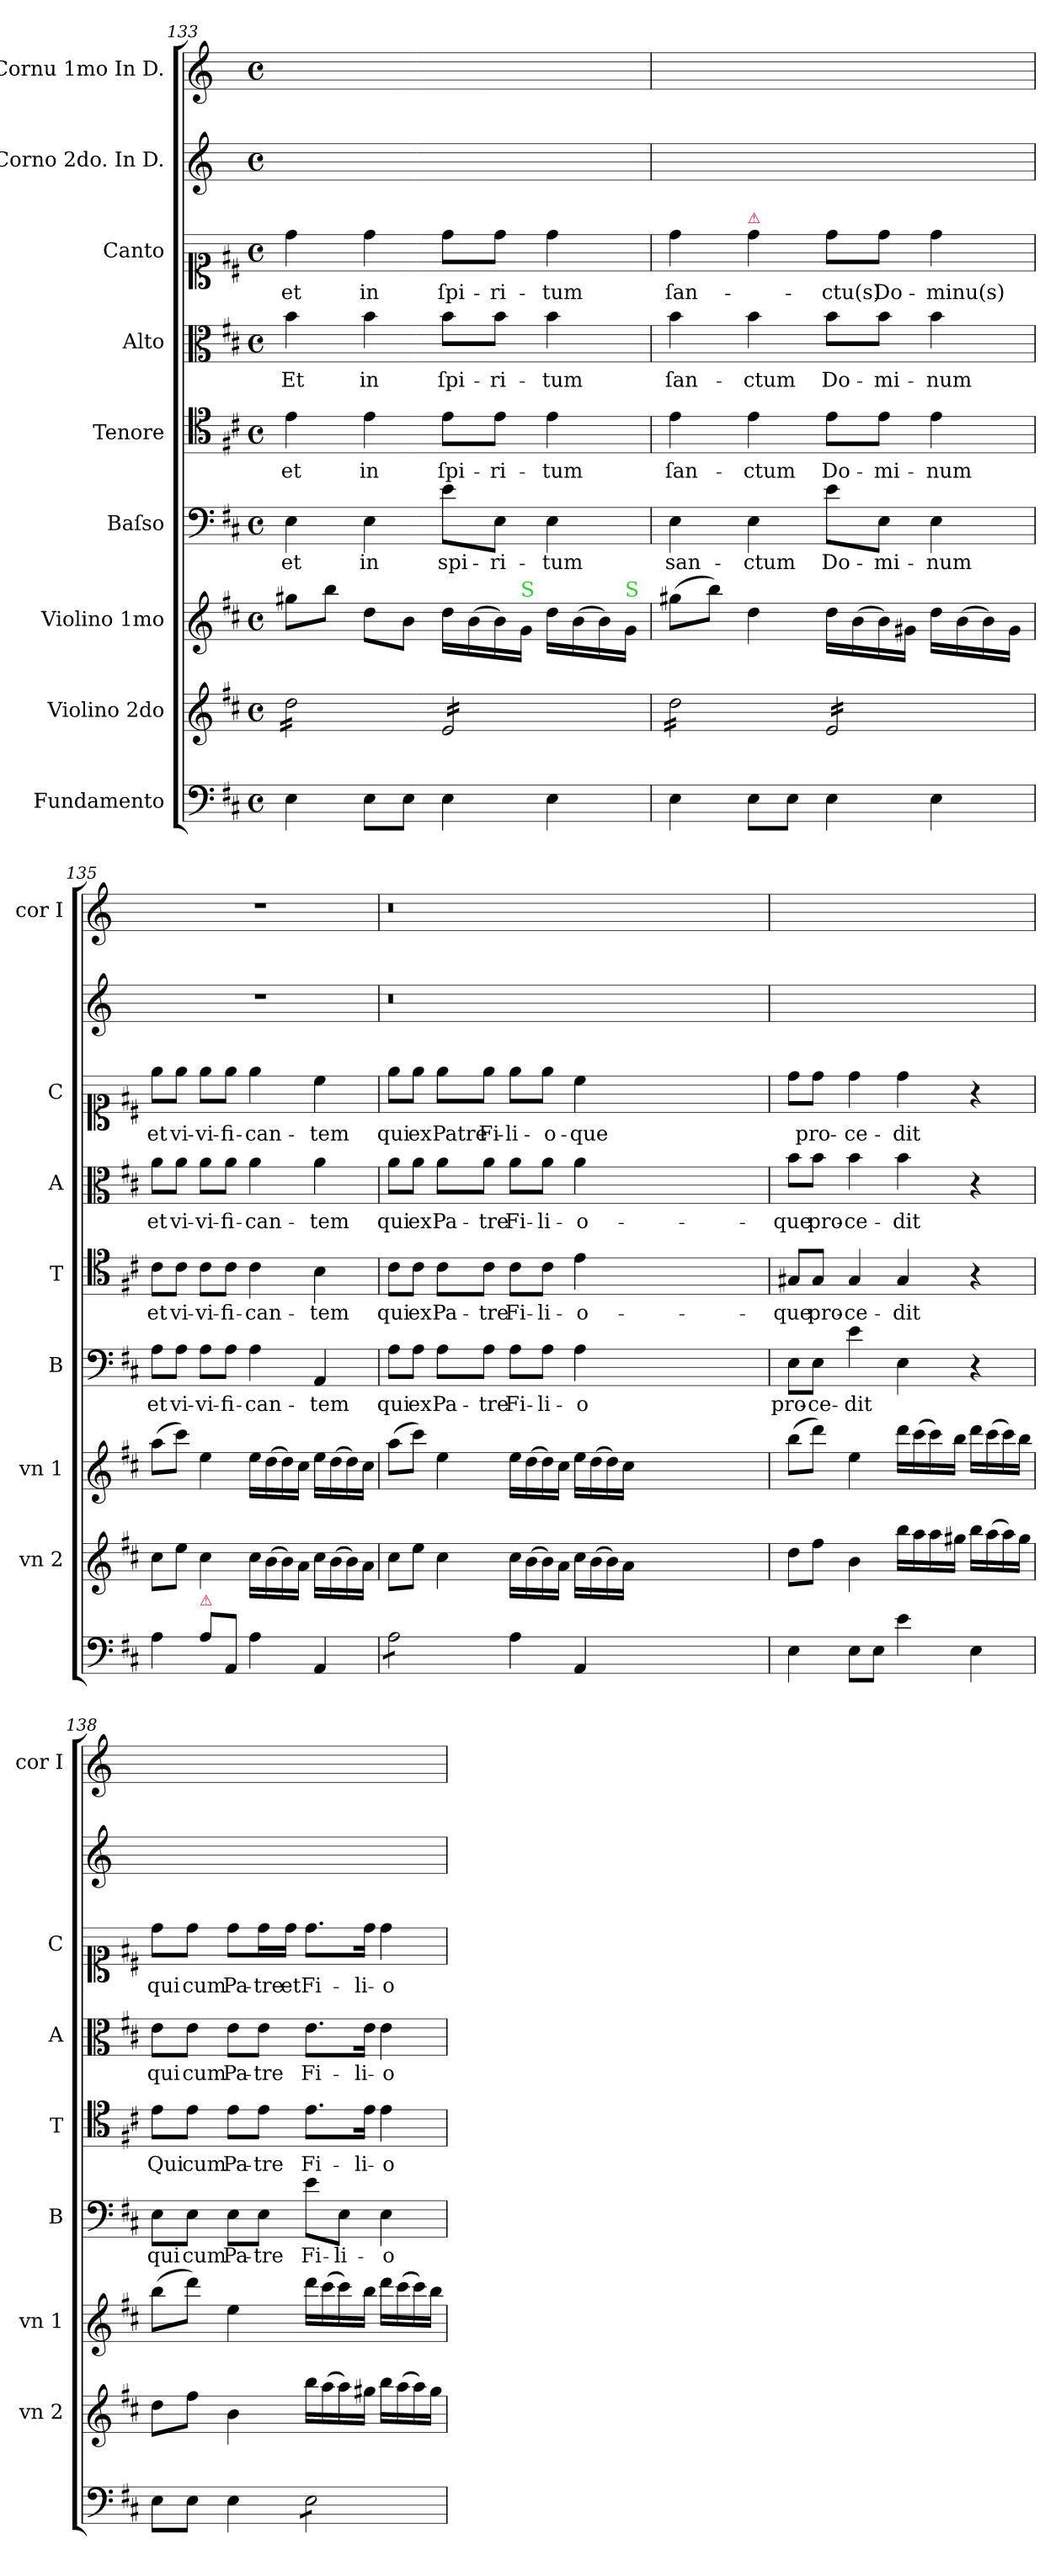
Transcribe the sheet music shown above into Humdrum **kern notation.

**kern	**kern	**kern	**kern	**text	**kern	**text	**kern	**text	**kern	**text	**kern	**kern
*part9	*part8	*part7	*part6	*part6	*part5	*part5	*part4	*part4	*part3	*part3	*part2	*part1
*staff9	*staff8	*staff7	*staff6	*staff6	*staff5	*staff5	*staff4	*staff4	*staff3	*staff3	*staff2	*staff1
*I"Fundamento	*I"Violino 2do	*I"Violino 1mo	*I"Baſso	*	*I"Tenore	*	*I"Alto	*	*I"Canto	*	*I"Corno 2do. In D.	*I"Cornu 1mo In D.
*	*I'vn 2	*I'vn 1	*I'B	*	*I'T	*	*I'A	*	*I'C	*	*	*I'cor I
*clefF4	*clefG2	*clefG2	*clefF4	*	*clefC4	*	*clefC3	*	*clefC1	*	*clefG2	*clefG2
*	*	*	*	*	*	*	*	*	*	*	*ITrd6c10	*ITrd6c10
*k[f#c#]	*k[f#c#]	*k[f#c#]	*k[f#c#]	*	*k[f#c#]	*	*k[f#c#]	*	*k[f#c#]	*	*k[f#c#]	*k[f#c#]
*M4/4	*M4/4	*M4/4	*M4/4	*	*M4/4	*	*M4/4	*	*M4/4	*	*M4/4	*M4/4
*met(c)	*met(c)	*met(c)	*met(c)	*	*met(c)	*	*met(c)	*	*met(c)	*	*met(c)	*met(c)
=133	=133	=133	=133	=133	=133	=133	=133	=133	=133	=133	=133	=133
*	*tremolo	*	*	*	*	*	*	*	*	*	*	*
4E\	16dd\LL	8gg#X\L	4E\	et	4e\	et	4b\	Et	4dd\	et	1ryy	1ryy
.	16dd\	.	.	.	.	.	.	.	.	.	.	.
.	16dd\	8bb\J	.	.	.	.	.	.	.	.	.	.
.	16dd\	.	.	.	.	.	.	.	.	.	.	.
8E\L	16dd\	8dd\L	4E\	in	4e\	in	4b\	in	4dd\	in	.	.
.	16dd\	.	.	.	.	.	.	.	.	.	.	.
8E\J	16dd\	8b\J	.	.	.	.	.	.	.	.	.	.
.	16dd\JJ	.	.	.	.	.	.	.	.	.	.	.
4E\	16e/LL	16dd\LL	8e\L	spi-	8e\L	ſpi-	8b\L	ſpi-	8dd\L	ſpi-	.	.
.	16e/	(16b\	.	.	.	.	.	.	.	.	.	.
.	16e/	16b\)	8E\J	-ri-	8e\J	-ri-	8b\J	-ri-	8dd\J	-ri-	.	.
!	!	!LO:TX:a:color=limegreen:t=S	!	!	!	!	!	!	!	!	!	!
.	16e/	16g\JJ	.	.	.	.	.	.	.	.	.	.
4E\	16e/	16dd\LL	4E\	-tum	4e\	-tum	4b\	-tum	4dd\	-tum	.	.
.	16e/	(16b\	.	.	.	.	.	.	.	.	.	.
.	16e/	16b\)	.	.	.	.	.	.	.	.	.	.
!	!	!LO:TX:a:color=limegreen:t=S	!	!	!	!	!	!	!	!	!	!
.	16e/JJ	16g\JJ	.	.	.	.	.	.	.	.	.	.
=134	=134	=134	=134	=134	=134	=134	=134	=134	=134	=134	=134	=134
4E\	16dd\LL	(8gg#X\L	4E\	san-	4e\	ſan-	4b\	ſan-	4dd\	ſan-	1ryy	1ryy
.	16dd\	.	.	.	.	.	.	.	.	.	.	.
.	16dd\	8bb\J)	.	.	.	.	.	.	.	.	.	.
.	16dd\	.	.	.	.	.	.	.	.	.	.	.
!	!	!	!	!	!	!	!	!	!LO:TX:a:color=crimson:t=⚠	!	!	!
8E\L	16dd\	4dd\	4E\	-ctum	4e\	-ctum	4b\	-ctum	4dd\	.	.	.
.	16dd\	.	.	.	.	.	.	.	.	.	.	.
8E\J	16dd\	.	.	.	.	.	.	.	.	.	.	.
.	16dd\JJ	.	.	.	.	.	.	.	.	.	.	.
4E\	16e/LL	16dd\LL	8e\L	Do-	8e\L	Do-	8b\L	Do-	8dd\L	-ctu(s)	.	.
.	16e/	(16b\	.	.	.	.	.	.	.	.	.	.
.	16e/	16b\)	8E\J	-mi-	8e\J	-mi-	8b\J	-mi-	8dd\J	Do-	.	.
.	16e/	16g#X\JJ	.	.	.	.	.	.	.	.	.	.
4E\	16e/	16dd\LL	4E\	-num	4e\	-num	4b\	-num	4dd\	-minu(s)	.	.
.	16e/	(16b\	.	.	.	.	.	.	.	.	.	.
.	16e/	16b\)	.	.	.	.	.	.	.	.	.	.
.	16e/JJ	16g#\JJ	.	.	.	.	.	.	.	.	.	.
*	*Xtremolo	*	*	*	*	*	*	*	*	*	*	*
=135	=135	=135	=135	=135	=135	=135	=135	=135	=135	=135	=135	=135
4A\	8cc#\L	(8aa\L	8A\L	et	8c#\L	et	8a\L	et	8ee\L	et	1r	1r
.	8ee\J	8ccc#\J)	8A\J	vi-	8c#\J	vi-	8a\J	vi-	8ee\J	vi-	.	.
!LO:TX:a:color=crimson:t=⚠	!	!	!	!	!	!	!	!	!	!	!	!
8A\L	4cc#\	4ee\	8A\L	-vi-	8c#\L	-vi-	8a\L	-vi-	8ee\L	-vi-	.	.
8AA/J	.	.	8A\J	-fi-	8c#\J	-fi-	8a\J	-fi-	8ee\J	-fi-	.	.
4A\	16cc#\LL	16ee\LL	4A\	-can-	4c#\	-can-	4a\	-can-	4ee\	-can-	.	.
.	(16b\	(16dd\	.	.	.	.	.	.	.	.	.	.
.	16b\)	16dd\)	.	.	.	.	.	.	.	.	.	.
.	16a\JJ	16cc#\JJ	.	.	.	.	.	.	.	.	.	.
4AA/	16cc#\LL	16ee\LL	4AA/	-tem	4B\	-tem	4a\	-tem	4cc#\	-tem	.	.
.	(16b\	(16dd\	.	.	.	.	.	.	.	.	.	.
.	16b\)	16dd\)	.	.	.	.	.	.	.	.	.	.
.	16a\JJ	16cc#\JJ	.	.	.	.	.	.	.	.	.	.
=136	=136	=136	=136	=136	=136	=136	=136	=136	=136	=136	=136	=136
*tremolo	*	*	*	*	*	*	*	*	*	*	*	*
8A\L	8cc#\L	(8aa\L	8A\L	qui	8c#\L	qui	8a\L	qui	8ee\L	qui	0.r	0.r
8A\	8ee\J	8ccc#\J)	8A\J	ex	8c#\J	ex	8a\J	ex	8ee\J	ex	.	.
8A\	4cc#\	4ee\	8A\L	Pa-	8c#\L	Pa-	8a\L	Pa-	8ee\L	Patre	.	.
8A\J	.	.	8A\J	-tre	8c#\J	-tre	8a\J	-tre	8ee\J	Fi-	.	.
*Xtremolo	*	*	*	*	*	*	*	*	*	*	*	*
4A\	16cc#\LL	16ee\LL	8A\L	Fi-	8c#\L	Fi-	8a\L	Fi-	8ee\L	-li-	.	.
.	(16b\	(16dd\	.	.	.	.	.	.	.	.	.	.
.	16b\)	16dd\)	8A\J	-li-	8c#\J	-li-	8a\J	-li-	8ee\J	-o-	.	.
.	16a\JJ	16cc#\JJ	.	.	.	.	.	.	.	.	.	.
4AA/	16cc#\LL	16ee\LL	4A\	-o	4e\	-o-	4a\	-o-	4cc#\	-que	.	.
.	(16b\	(16dd\	.	.	.	.	.	.	.	.	.	.
.	16b\)	16dd\)	.	.	.	.	.	.	.	.	.	.
.	16a\JJ	16cc#\JJ	.	.	.	.	.	.	.	.	.	.
0ryy	0ryy	0ryy	0ryy	.	0ryy	.	0ryy	.	0ryy	.	.	.
=137	=137	=137	=137	=137	=137	=137	=137	=137	=137	=137	=137	=137
4E\	8dd\L	(8bb\L	8E\L	pro-	8G#X/L	-que	8b\L	-que	8dd\L	.	1ryy	1ryy
.	8ff#\J	8ddd\J)	8E\J	-ce-	8G#/J	pro-	8b\J	pro-	8dd\J	pro-	.	.
8E\L	4b\	4ee\	4e\	-dit	4G#/	-ce-	4b\	-ce-	4dd\	-ce-	.	.
8E\J	.	.	.	.	.	.	.	.	.	.	.	.
4e\	16bb\LL	16ddd\LL	4E\	.	4G#/	-dit	4b\	-dit	4dd\	-dit	.	.
.	16aa\	(16ccc#\	.	.	.	.	.	.	.	.	.	.
.	16aa\	16ccc#\)	.	.	.	.	.	.	.	.	.	.
.	16gg#X\JJ	16bb\JJ	.	.	.	.	.	.	.	.	.	.
4E\	16bb\LL	16ddd\LL	4r	.	4r	.	4r	.	4r	.	.	.
.	(16aa\	(16ccc#\	.	.	.	.	.	.	.	.	.	.
.	16aa\)	16ccc#\)	.	.	.	.	.	.	.	.	.	.
.	16gg#\JJ	16bb\JJ	.	.	.	.	.	.	.	.	.	.
=138	=138	=138	=138	=138	=138	=138	=138	=138	=138	=138	=138	=138
8E\L	8dd\L	(8bb\L	8E\L	qui	8e\L	Qui	8e\L	qui	8dd\L	qui	1ryy	1ryy
8E\J	8ff#\J	8ddd\J)	8E\J	cum	8e\J	cum	8e\J	cum	8dd\J	cum	.	.
4E\	4b\	4ee\	8E\L	Pa-	8e\L	Pa-	8e\L	Pa-	8dd\L	Pa-	.	.
.	.	.	8E\J	-tre	8e\J	-tre	8e\J	-tre	16dd\L	-tre	.	.
.	.	.	.	.	.	.	.	.	16dd\JJ	et	.	.
*tremolo	*	*	*	*	*	*	*	*	*	*	*	*
8E\L	16bb\LL	16ddd\LL	8e\L	Fi-	8.e\L	Fi-	8.e\L	Fi-	8.dd\L	Fi-	.	.
.	(16aa\	(16ccc#\	.	.	.	.	.	.	.	.	.	.
8E\	16aa\)	16ccc#\)	8E\J	-li-	.	.	.	.	.	.	.	.
.	16gg#X\JJ	16bb\JJ	.	.	16e\Jk	-li-	16e\Jk	-li-	16dd\Jk	-li-	.	.
8E\	16bb\LL	16ddd\LL	4E\	-o	4e\	-o	4e\	-o	4dd\	-o	.	.
.	(16aa\	(16ccc#\	.	.	.	.	.	.	.	.	.	.
8E\J	16aa\)	16ccc#\)	.	.	.	.	.	.	.	.	.	.
*Xtremolo	*	*	*	*	*	*	*	*	*	*	*	*
.	16gg#\JJ	16bb\JJ	.	.	.	.	.	.	.	.	.	.
=	=	=	=	=	=	=	=	=	=	=	=	=
*-	*-	*-	*-	*-	*-	*-	*-	*-	*-	*-	*-	*-
